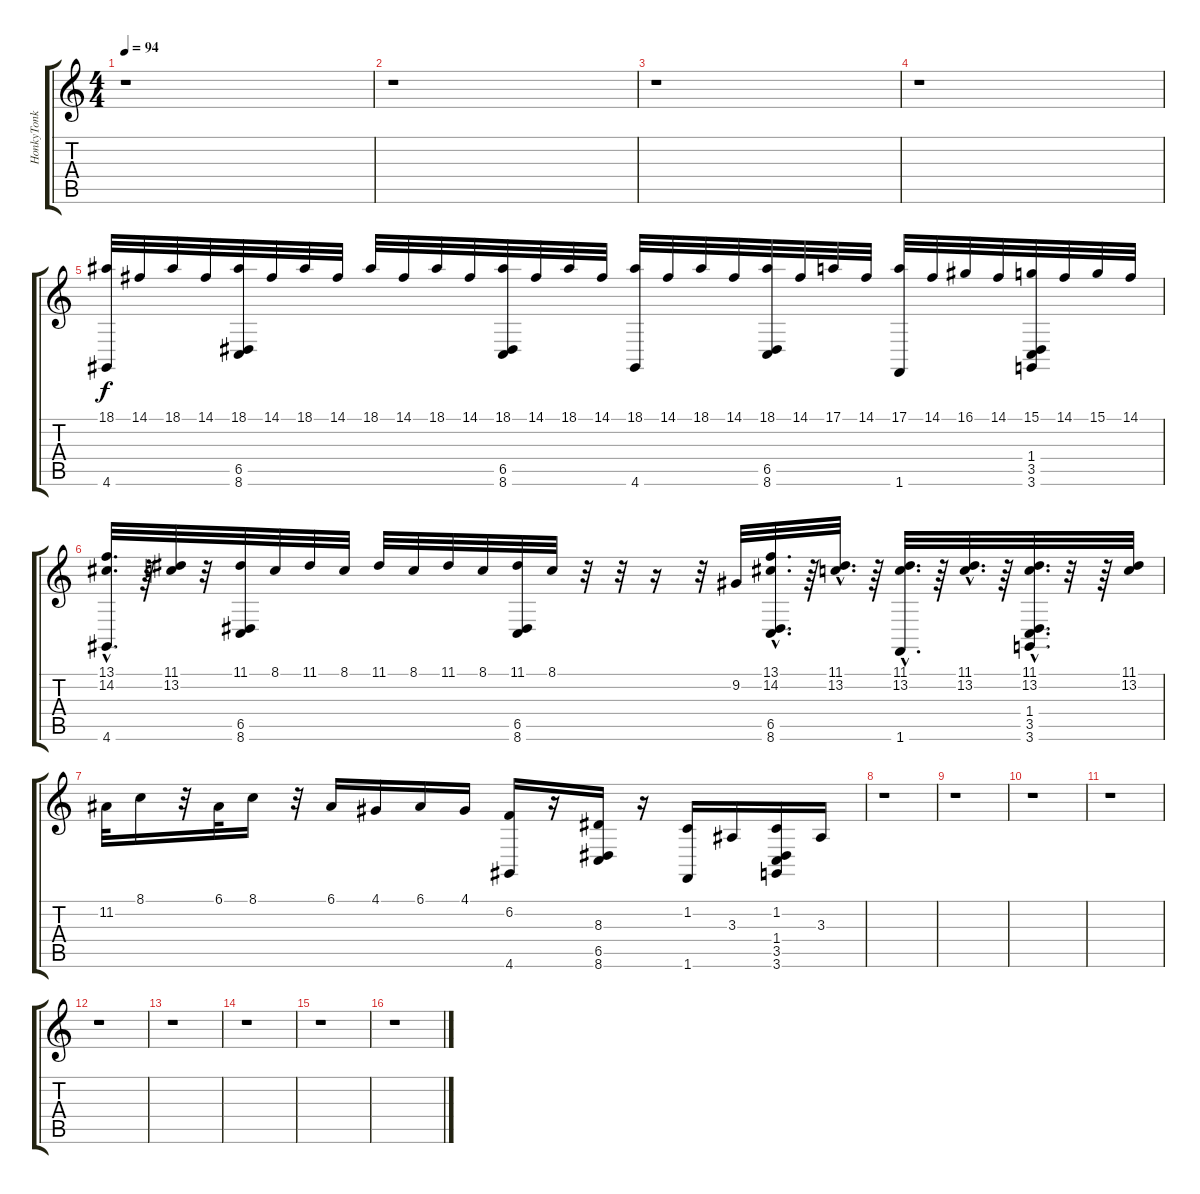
\track ("HonkyTonk Piano/From Midi" "HonkyTonk ") {instrument honkytonkpiano}
\staff {score tabs}
\tuning (E4 B3 G3 D3 A2 E2) {hide}
\ts (4 4)
\tempo 94
\clef g2
\ks c
r.1{dy f} |
r.1 |
r.1 |
r.1 |
(18.1 4.6).32 14.1.32 18.1.32 14.1.32 (18.1 6.5 8.6).32 14.1.32 18.1.32 14.1.32 18.1.32 14.1.32 18.1.32 14.1.32 (18.1 6.5 8.6).32 14.1.32 18.1.32 14.1.32 (18.1 4.6).32 14.1.32 18.1.32 14.1.32 (18.1 6.5 8.6).32 14.1.32 17.1.32 14.1.32 (17.1 1.6).32 14.1.32 16.1.32 14.1.32 (15.1 1.4 3.5 3.6).32 14.1.32 15.1.32 14.1.32 |
(13.1{hac} 14.2{hac} 4.6{hac}).32{d} r.64 (11.1 13.2).32 r.32 (11.1 6.5 8.6).32 8.1.32 11.1.32 8.1.32 11.1.32 8.1.32 11.1.32 8.1.32 (11.1 6.5 8.6).32 8.1.32 r.32 r.32 r.16 r.32 9.2.32 (13.1{hac} 14.2{hac} 6.5{hac} 8.6{hac}).32{d} r.64 (11.1{hac} 13.2{hac}).32{d} r.64 (11.1{hac} 13.2{hac} 1.6{hac}).32{d} r.64 (11.1{hac} 13.2{hac}).32{d} r.64 (11.1{hac} 13.2{hac} 1.4{hac} 3.5{hac} 3.6{hac}).32{d} r.32 r.64 (11.1 13.2).32 |
11.2.32 8.1.16 r.32 6.1.32 8.1.16 r.32 6.1.16 4.1.16 6.1.16 4.1.16 (6.2 4.6).16 r.16 (8.3 6.5 8.6).16 r.16 (1.2 1.6).16 3.3.16 (1.2 1.4 3.5 3.6).16 3.3.16 |
r.1 |
r.1 |
r.1 |
r.1 |
r.1 |
r.1 |
r.1 |
r.1 |
r.1
